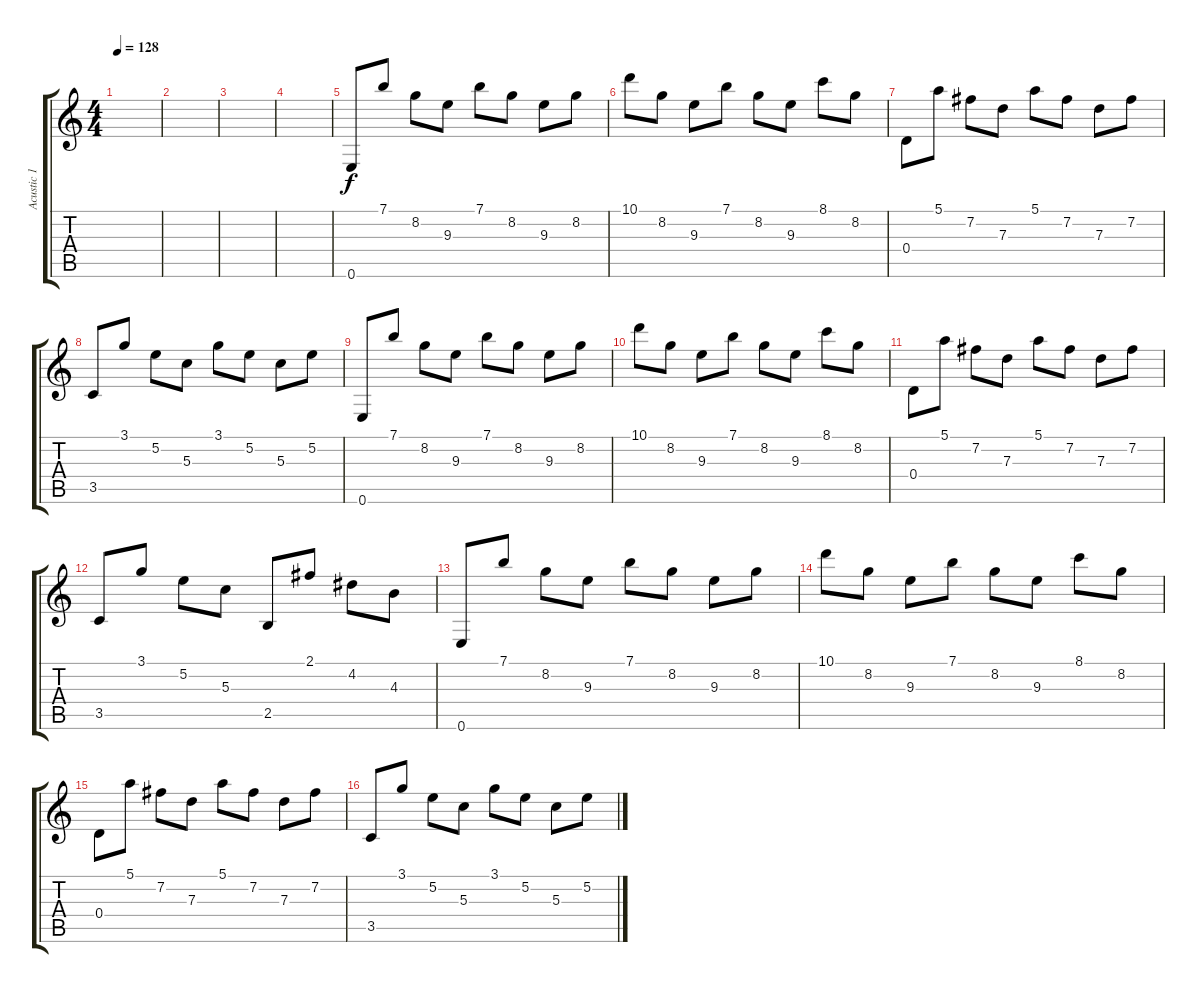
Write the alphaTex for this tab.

\track ("Acustic 1" "Acustic 1") {instrument acousticguitarsteel}
\staff {score tabs}
\tuning (E4 B3 G3 D3 A2 E2) {hide}
\ts (4 4)
\tempo 128
\clef g2
\ks c
|
|
|
|
0.6.8 7.1.8 8.2.8 9.3.8 7.1.8 8.2.8 9.3.8 8.2.8 |
10.1.8 8.2.8 9.3.8 7.1.8 8.2.8 9.3.8 8.1.8 8.2.8 |
0.4.8 5.1.8 7.2.8 7.3.8 5.1.8 7.2.8 7.3.8 7.2.8 |
3.5.8 3.1.8 5.2.8 5.3.8 3.1.8 5.2.8 5.3.8 5.2.8 |
0.6.8 7.1.8 8.2.8 9.3.8 7.1.8 8.2.8 9.3.8 8.2.8 |
10.1.8 8.2.8 9.3.8 7.1.8 8.2.8 9.3.8 8.1.8 8.2.8 |
0.4.8 5.1.8 7.2.8 7.3.8 5.1.8 7.2.8 7.3.8 7.2.8 |
3.5.8 3.1.8 5.2.8 5.3.8 2.5.8 2.1.8 4.2.8 4.3.8 |
0.6.8 7.1.8 8.2.8 9.3.8 7.1.8 8.2.8 9.3.8 8.2.8 |
10.1.8 8.2.8 9.3.8 7.1.8 8.2.8 9.3.8 8.1.8 8.2.8 |
0.4.8 5.1.8 7.2.8 7.3.8 5.1.8 7.2.8 7.3.8 7.2.8 |
3.5.8 3.1.8 5.2.8 5.3.8 3.1.8 5.2.8 5.3.8 5.2.8
